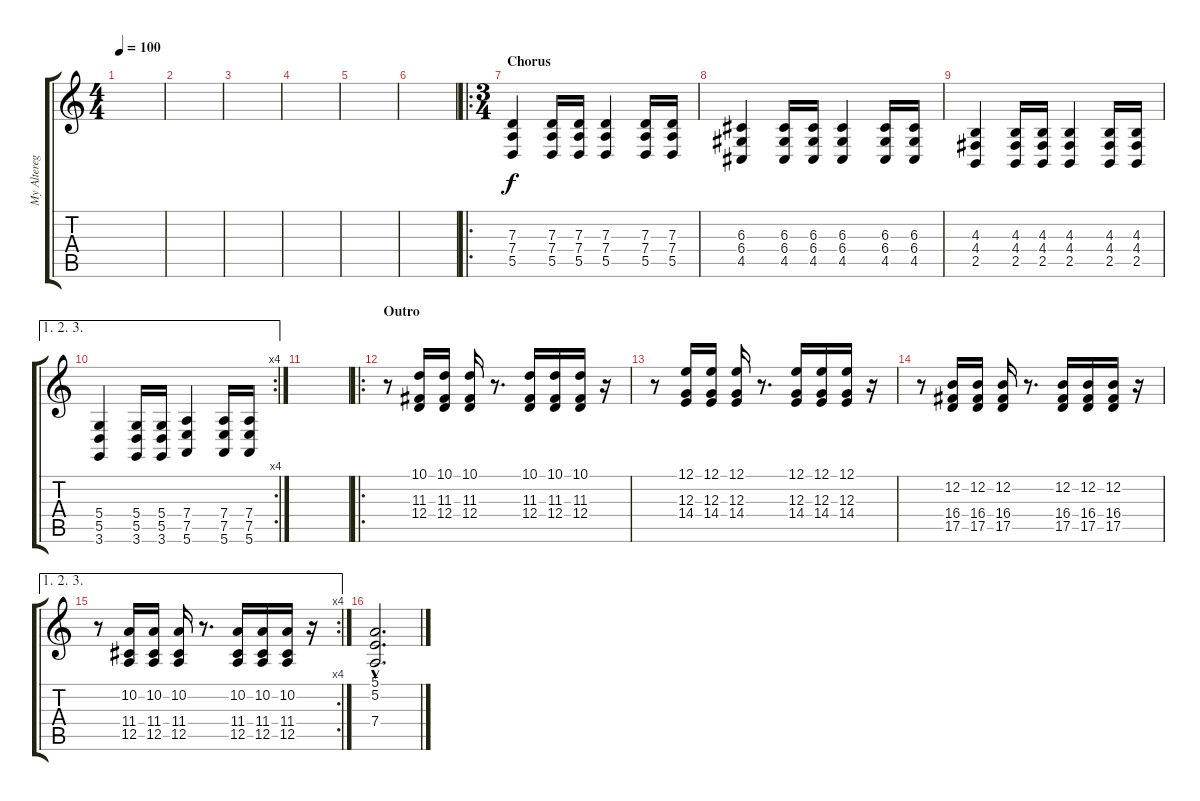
\track ("My Alterego At Piano" "My Altereg") {instrument electricgrandpiano}
\staff {score tabs}
\tuning (E4 B3 G3 D3 A2 E2) {hide}
\ts (4 4)
\tempo 100
\clef g2
\ks c
|
|
|
|
|
|
\ro
\ts (3 4)
\section ("" "Chorus")
(7.3 7.4 5.5).4 (7.3 7.4 5.5).16 (7.3 7.4 5.5).16 (7.3 7.4 5.5).4 (7.3 7.4 5.5).16 (7.3 7.4 5.5).16 |
(6.3 6.4 4.5).4 (6.3 6.4 4.5).16 (6.3 6.4 4.5).16 (6.3 6.4 4.5).4 (6.3 6.4 4.5).16 (6.3 6.4 4.5).16 |
(4.3 4.4 2.5).4 (4.3 4.4 2.5).16 (4.3 4.4 2.5).16 (4.3 4.4 2.5).4 (4.3 4.4 2.5).16 (4.3 4.4 2.5).16 |
\ae (1 2 3)
\rc 4
(5.4 5.5 3.6).4 (5.4 5.5 3.6).16 (5.4 5.5 3.6).16 (7.4 7.5 5.6).4 (7.4 7.5 5.6).16 (7.4 7.5 5.6).16 |
|
\ro
\section ("" "Outro")
r.8 (10.1 11.3 12.4).16 (10.1 11.3 12.4).16 (10.1 11.3 12.4).16 r.8{d} (10.1 11.3 12.4).16 (10.1 11.3 12.4).16 (10.1 11.3 12.4).16 r.16 |
r.8 (12.1 12.3 14.4).16 (12.1 12.3 14.4).16 (12.1 12.3 14.4).16 r.8{d} (12.1 12.3 14.4).16 (12.1 12.3 14.4).16 (12.1 12.3 14.4).16 r.16 |
r.8 (12.2 16.4 17.5).16 (12.2 16.4 17.5).16 (12.2 16.4 17.5).16 r.8{d} (12.2 16.4 17.5).16 (12.2 16.4 17.5).16 (12.2 16.4 17.5).16 r.16 |
\ae (1 2 3)
\rc 4
r.8 (10.2 11.4 12.5).16 (10.2 11.4 12.5).16 (10.2 11.4 12.5).16 r.8{d} (10.2 11.4 12.5).16 (10.2 11.4 12.5).16 (10.2 11.4 12.5).16 r.16 |
(5.1{hac} 5.2{hac} 7.4{hac}).2{d}
